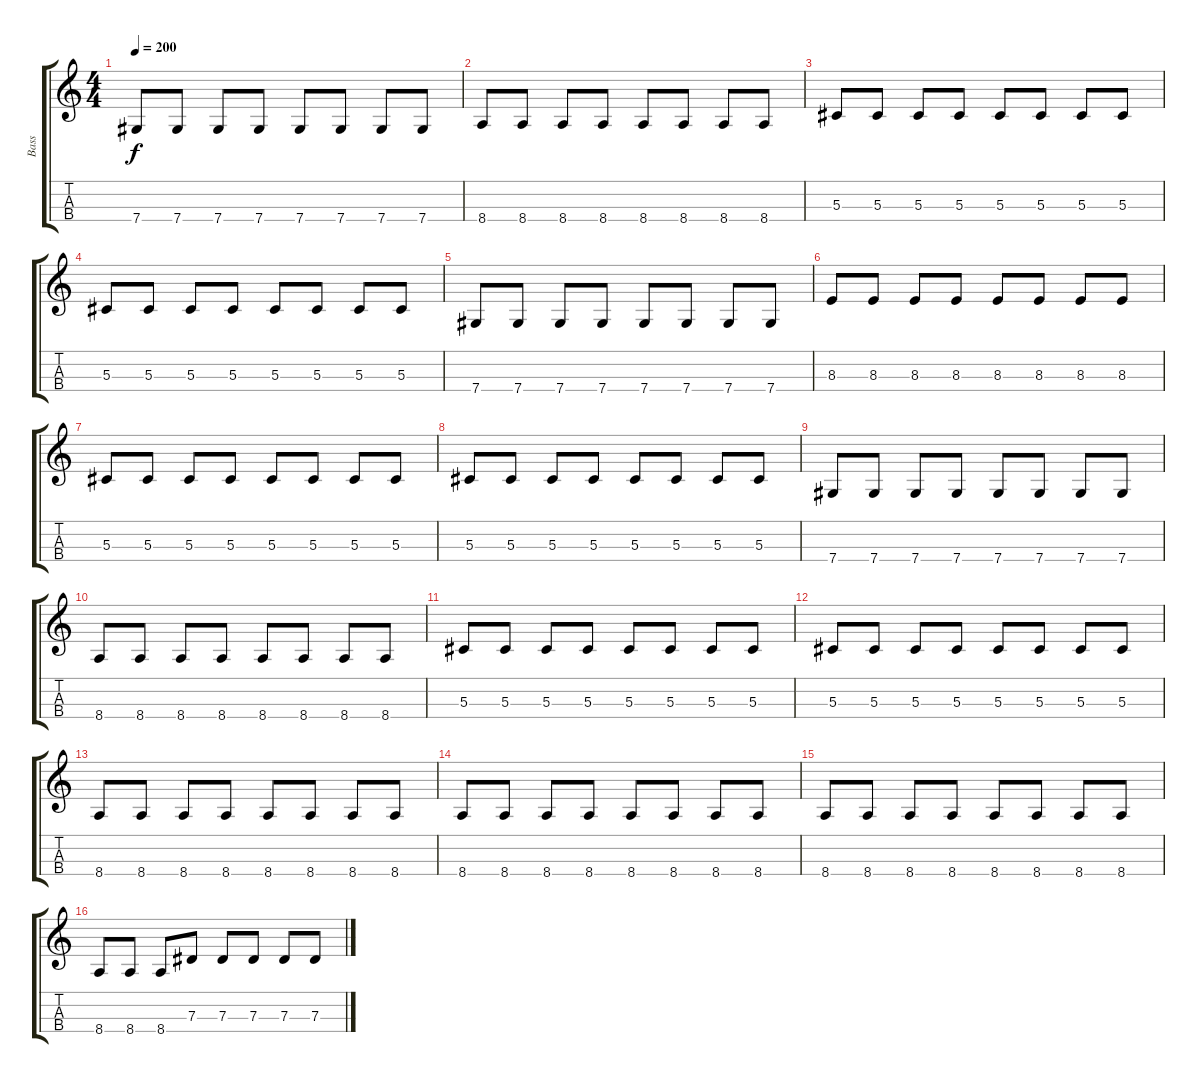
\track ("Bass" "Bass") {instrument electricbasspick}
\staff {score tabs}
\tuning (Gb3 Db3 Ab2 Db2) {hide}
\ts (4 4)
\tempo 200
\clef g2
\ks c
7.4.8{dy f} 7.4.8 7.4.8 7.4.8 7.4.8 7.4.8 7.4.8 7.4.8 |
8.4.8 8.4.8 8.4.8 8.4.8 8.4.8 8.4.8 8.4.8 8.4.8 |
5.3.8 5.3.8 5.3.8 5.3.8 5.3.8 5.3.8 5.3.8 5.3.8 |
5.3.8 5.3.8 5.3.8 5.3.8 5.3.8 5.3.8 5.3.8 5.3.8 |
7.4.8 7.4.8 7.4.8 7.4.8 7.4.8 7.4.8 7.4.8 7.4.8 |
8.3.8 8.3.8 8.3.8 8.3.8 8.3.8 8.3.8 8.3.8 8.3.8 |
5.3.8 5.3.8 5.3.8 5.3.8 5.3.8 5.3.8 5.3.8 5.3.8 |
5.3.8 5.3.8 5.3.8 5.3.8 5.3.8 5.3.8 5.3.8 5.3.8 |
7.4.8 7.4.8 7.4.8 7.4.8 7.4.8 7.4.8 7.4.8 7.4.8 |
8.4.8 8.4.8 8.4.8 8.4.8 8.4.8 8.4.8 8.4.8 8.4.8 |
5.3.8 5.3.8 5.3.8 5.3.8 5.3.8 5.3.8 5.3.8 5.3.8 |
5.3.8 5.3.8 5.3.8 5.3.8 5.3.8 5.3.8 5.3.8 5.3.8 |
8.4.8 8.4.8 8.4.8 8.4.8 8.4.8 8.4.8 8.4.8 8.4.8 |
8.4.8 8.4.8 8.4.8 8.4.8 8.4.8 8.4.8 8.4.8 8.4.8 |
8.4.8 8.4.8 8.4.8 8.4.8 8.4.8 8.4.8 8.4.8 8.4.8 |
8.4.8 8.4.8 8.4.8 7.3.8 7.3.8 7.3.8 7.3.8 7.3.8
